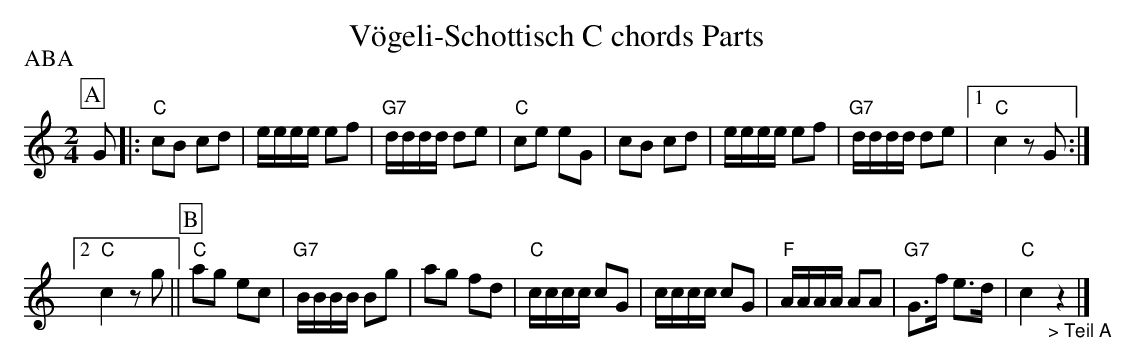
X:1
T: V\"ogeli-Schottisch C chords Parts
P:ABA
M:2/4
L:1/16
K:C %%MIDI gchordon
[P:A] G2 |: "C"c2B2 c2d2 | eeee e2f2 | "G7"dddd d2e2 | "C"c2e2 e2G2 | c2B2 c2d2 | eeee e2f2 | "G7"dddd d2e2 |1 "C"c4 z2G2 :|2
"C" c4z2g2 || [P:B] "C"a2g2 e2c2 | "G7"BBBB B2g2 | a2g2 f2d2 | "C"cccc c2G2 | cccc c2G2 | "F"AAAA A2A2 | "G7"G3f e3d | "C"c4"_> Teil A"z4 |]
